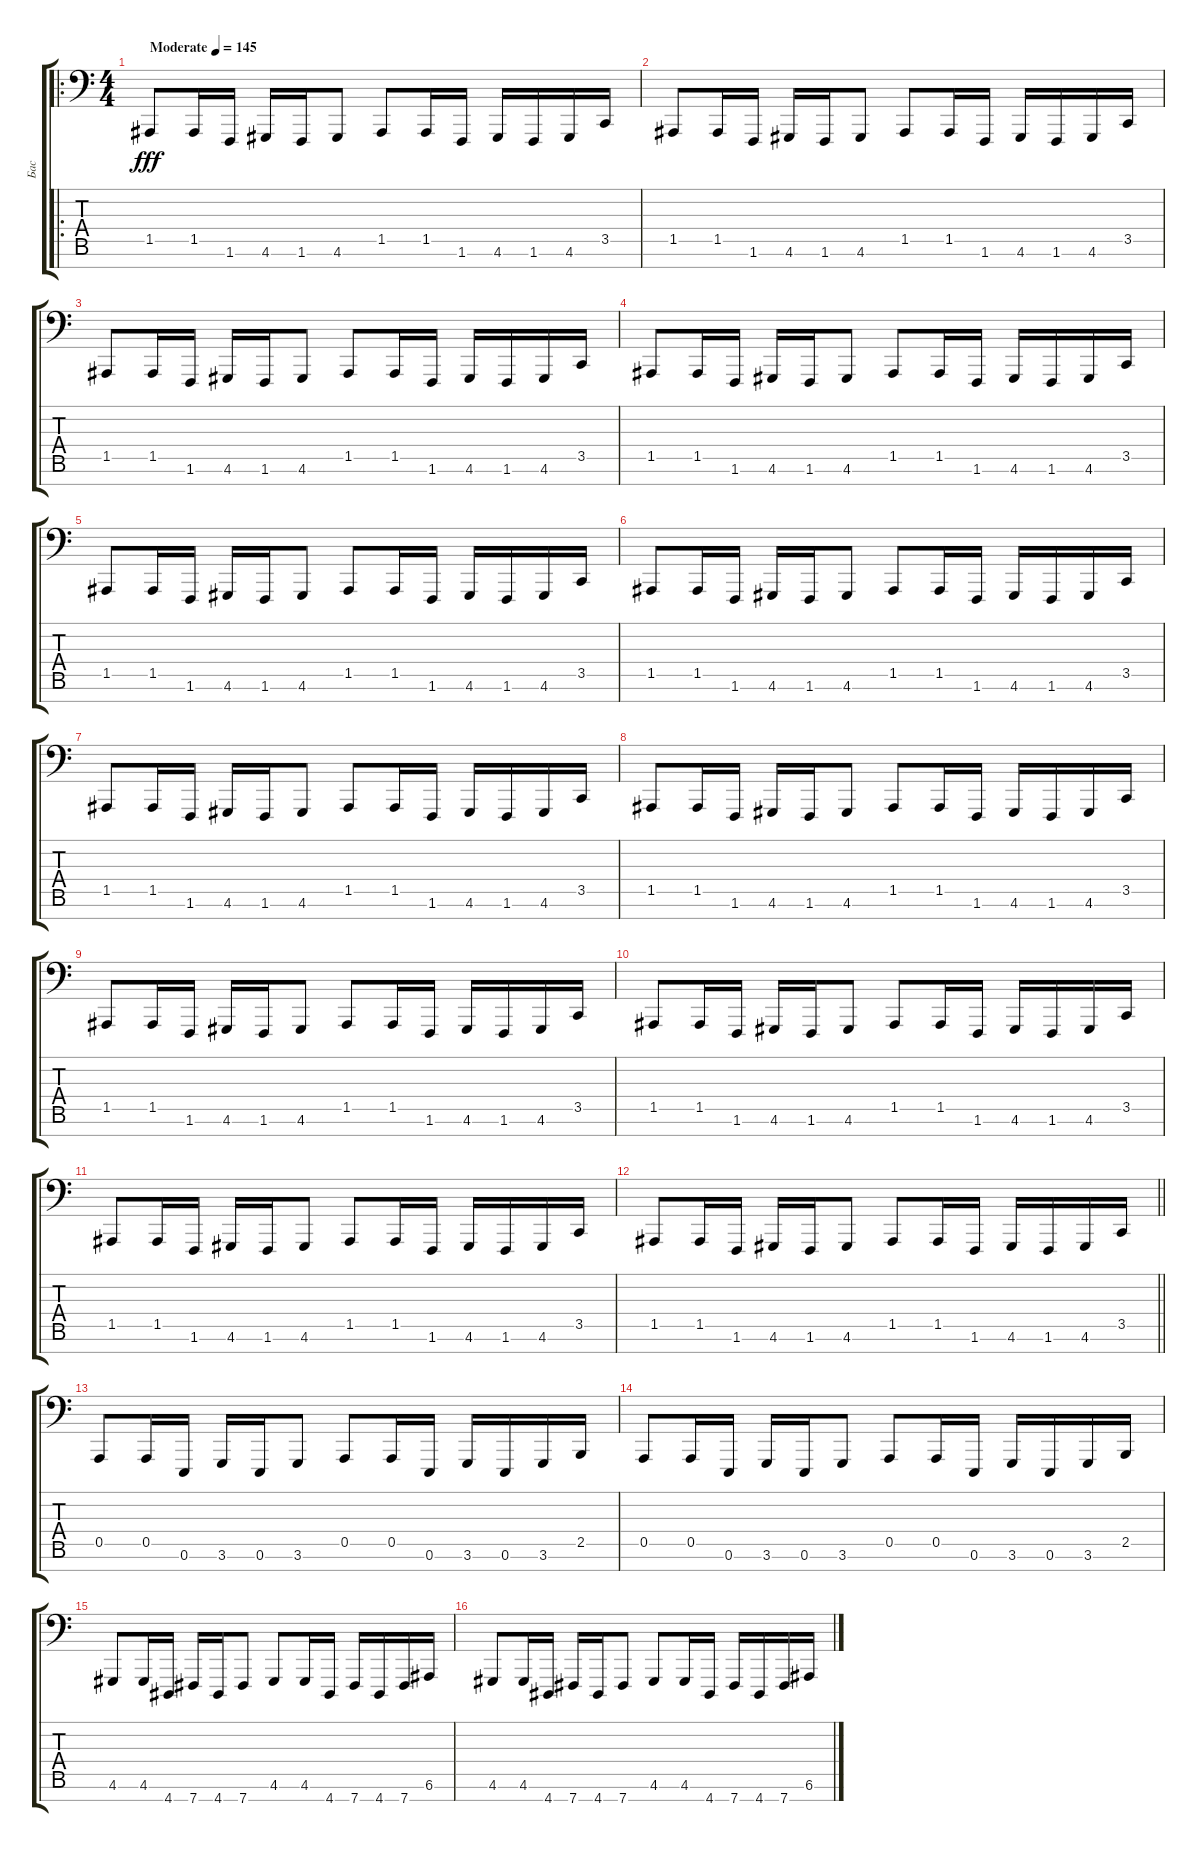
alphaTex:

\track ("Бас" "Бас") {instrument acousticgrandpiano}
\staff {score tabs}
\tuning (E3 B2 G2 D2 A1 E1 B0) {hide}
\ro
\ts (4 4)
\tempo (145 "Moderate")
\clef f4
\ks c
1.5.8{dy fff instrument acousticgrandpiano} 1.5.16 1.6.16 4.6.16 1.6.16 4.6.8 1.5.8 1.5.16 1.6.16 4.6.16 1.6.16 4.6.16 3.5.16 |
1.5.8 1.5.16 1.6.16 4.6.16 1.6.16 4.6.8 1.5.8 1.5.16 1.6.16 4.6.16 1.6.16 4.6.16 3.5.16 |
1.5.8 1.5.16 1.6.16 4.6.16 1.6.16 4.6.8 1.5.8 1.5.16 1.6.16 4.6.16 1.6.16 4.6.16 3.5.16 |
1.5.8 1.5.16 1.6.16 4.6.16 1.6.16 4.6.8 1.5.8 1.5.16 1.6.16 4.6.16 1.6.16 4.6.16 3.5.16 |
1.5.8 1.5.16 1.6.16 4.6.16 1.6.16 4.6.8 1.5.8 1.5.16 1.6.16 4.6.16 1.6.16 4.6.16 3.5.16 |
1.5.8 1.5.16 1.6.16 4.6.16 1.6.16 4.6.8 1.5.8 1.5.16 1.6.16 4.6.16 1.6.16 4.6.16 3.5.16 |
1.5.8 1.5.16 1.6.16 4.6.16 1.6.16 4.6.8 1.5.8 1.5.16 1.6.16 4.6.16 1.6.16 4.6.16 3.5.16 |
1.5.8 1.5.16 1.6.16 4.6.16 1.6.16 4.6.8 1.5.8 1.5.16 1.6.16 4.6.16 1.6.16 4.6.16 3.5.16 |
1.5.8 1.5.16 1.6.16 4.6.16 1.6.16 4.6.8 1.5.8 1.5.16 1.6.16 4.6.16 1.6.16 4.6.16 3.5.16 |
1.5.8 1.5.16 1.6.16 4.6.16 1.6.16 4.6.8 1.5.8 1.5.16 1.6.16 4.6.16 1.6.16 4.6.16 3.5.16 |
1.5.8 1.5.16 1.6.16 4.6.16 1.6.16 4.6.8 1.5.8 1.5.16 1.6.16 4.6.16 1.6.16 4.6.16 3.5.16 |
\barLineRight lightlight
1.5.8 1.5.16 1.6.16 4.6.16 1.6.16 4.6.8 1.5.8 1.5.16 1.6.16 4.6.16 1.6.16 4.6.16 3.5.16 |
0.5.8 0.5.16 0.6.16 3.6.16 0.6.16 3.6.8 0.5.8 0.5.16 0.6.16 3.6.16 0.6.16 3.6.16 2.5.16 |
0.5.8 0.5.16 0.6.16 3.6.16 0.6.16 3.6.8 0.5.8 0.5.16 0.6.16 3.6.16 0.6.16 3.6.16 2.5.16 |
4.6.8 4.6.16 4.7.16 7.7.16 4.7.16 7.7.8 4.6.8 4.6.16 4.7.16 7.7.16 4.7.16 7.7.16 6.6.16 |
4.6.8 4.6.16 4.7.16 7.7.16 4.7.16 7.7.8 4.6.8 4.6.16 4.7.16 7.7.16 4.7.16 7.7.16 6.6.16
